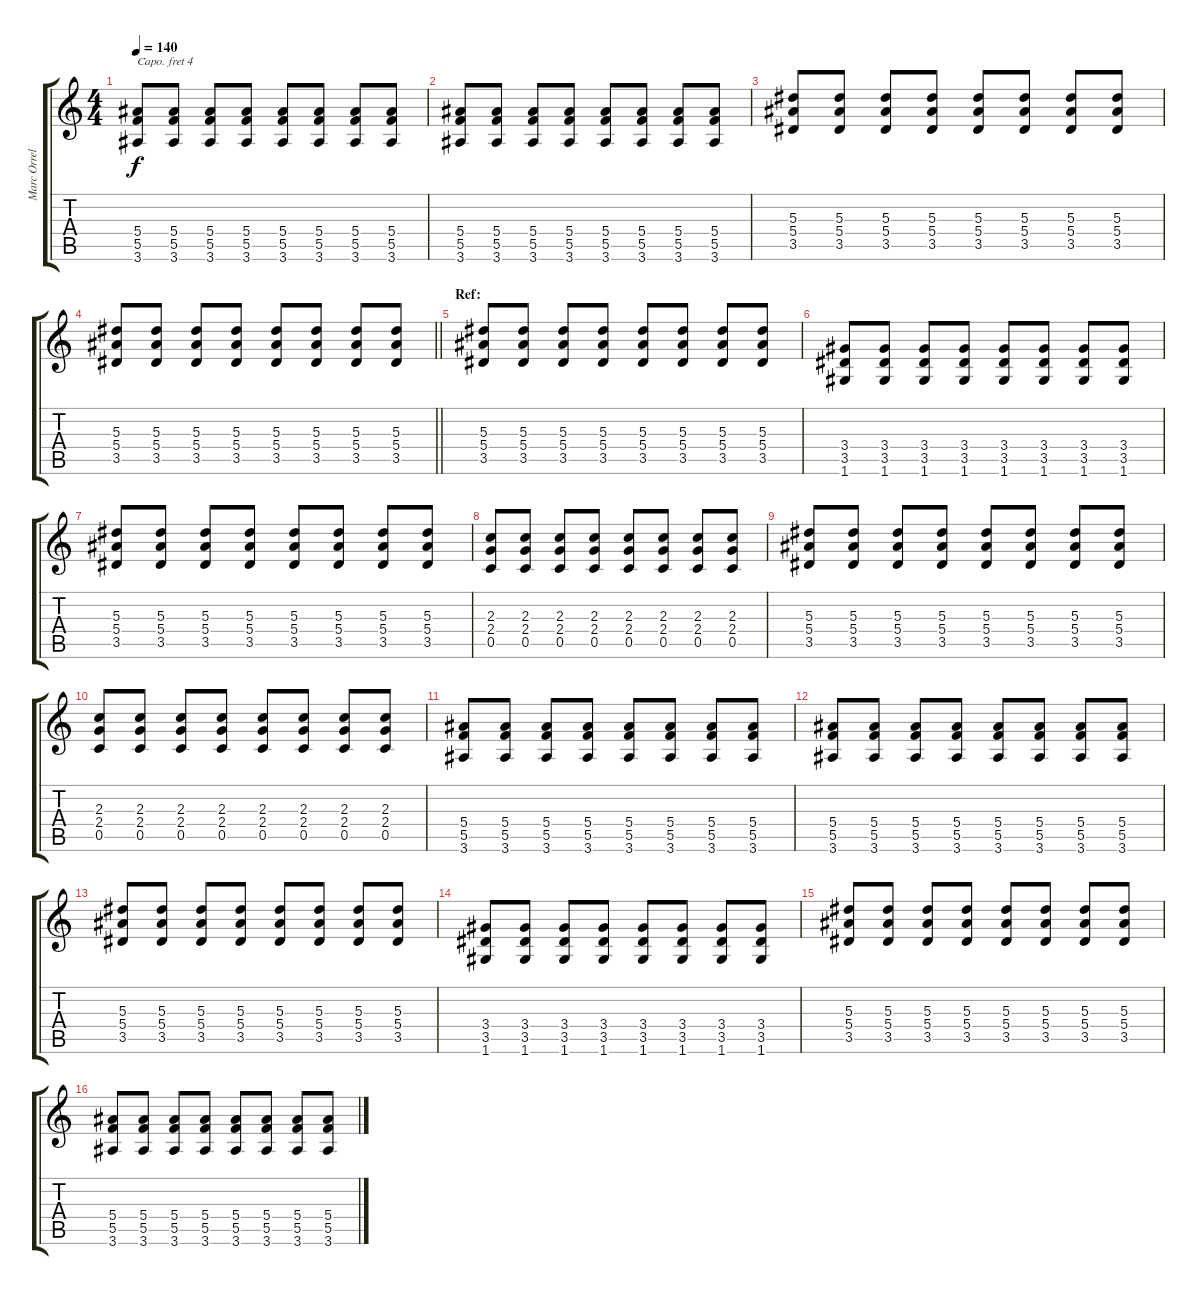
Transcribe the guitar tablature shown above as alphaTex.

\track ("Marc Orrell" "Marc Orrel") {instrument overdrivenguitar}
\staff {score tabs}
\capo 4
\tuning (Eb4 Bb3 Gb3 Db3 Ab2 Eb2) {hide}
\ts (4 4)
\tempo 140
\clef g2
\ks c
(5.4 5.5 3.6).8{dy f} (5.4 5.5 3.6).8 (5.4 5.5 3.6).8 (5.4 5.5 3.6).8 (5.4 5.5 3.6).8 (5.4 5.5 3.6).8 (5.4 5.5 3.6).8 (5.4 5.5 3.6).8 |
(5.4 5.5 3.6).8 (5.4 5.5 3.6).8 (5.4 5.5 3.6).8 (5.4 5.5 3.6).8 (5.4 5.5 3.6).8 (5.4 5.5 3.6).8 (5.4 5.5 3.6).8 (5.4 5.5 3.6).8 |
(5.3 5.4 3.5).8 (5.3 5.4 3.5).8 (5.3 5.4 3.5).8 (5.3 5.4 3.5).8 (5.3 5.4 3.5).8 (5.3 5.4 3.5).8 (5.3 5.4 3.5).8 (5.3 5.4 3.5).8 |
\barLineRight lightlight
(5.3 5.4 3.5).8 (5.3 5.4 3.5).8 (5.3 5.4 3.5).8 (5.3 5.4 3.5).8 (5.3 5.4 3.5).8 (5.3 5.4 3.5).8 (5.3 5.4 3.5).8 (5.3 5.4 3.5).8 |
\section ("" "Ref:")
(5.3 5.4 3.5).8{volume 13 instrument overdrivenguitar} (5.3 5.4 3.5).8 (5.3 5.4 3.5).8 (5.3 5.4 3.5).8 (5.3 5.4 3.5).8 (5.3 5.4 3.5).8 (5.3 5.4 3.5).8 (5.3 5.4 3.5).8 |
(3.4 3.5 1.6).8 (3.4 3.5 1.6).8 (3.4 3.5 1.6).8 (3.4 3.5 1.6).8 (3.4 3.5 1.6).8 (3.4 3.5 1.6).8 (3.4 3.5 1.6).8 (3.4 3.5 1.6).8 |
(5.3 5.4 3.5).8 (5.3 5.4 3.5).8 (5.3 5.4 3.5).8 (5.3 5.4 3.5).8 (5.3 5.4 3.5).8 (5.3 5.4 3.5).8 (5.3 5.4 3.5).8 (5.3 5.4 3.5).8 |
(2.3 2.4 0.5).8 (2.3 2.4 0.5).8 (2.3 2.4 0.5).8 (2.3 2.4 0.5).8 (2.3 2.4 0.5).8 (2.3 2.4 0.5).8 (2.3 2.4 0.5).8 (2.3 2.4 0.5).8 |
(5.3 5.4 3.5).8 (5.3 5.4 3.5).8 (5.3 5.4 3.5).8 (5.3 5.4 3.5).8 (5.3 5.4 3.5).8 (5.3 5.4 3.5).8 (5.3 5.4 3.5).8 (5.3 5.4 3.5).8 |
(2.3 2.4 0.5).8 (2.3 2.4 0.5).8 (2.3 2.4 0.5).8 (2.3 2.4 0.5).8 (2.3 2.4 0.5).8 (2.3 2.4 0.5).8 (2.3 2.4 0.5).8 (2.3 2.4 0.5).8 |
(5.4 5.5 3.6).8 (5.4 5.5 3.6).8 (5.4 5.5 3.6).8 (5.4 5.5 3.6).8 (5.4 5.5 3.6).8 (5.4 5.5 3.6).8 (5.4 5.5 3.6).8 (5.4 5.5 3.6).8 |
(5.4 5.5 3.6).8 (5.4 5.5 3.6).8 (5.4 5.5 3.6).8 (5.4 5.5 3.6).8 (5.4 5.5 3.6).8 (5.4 5.5 3.6).8 (5.4 5.5 3.6).8 (5.4 5.5 3.6).8 |
(5.3 5.4 3.5).8{volume 13 instrument overdrivenguitar} (5.3 5.4 3.5).8 (5.3 5.4 3.5).8 (5.3 5.4 3.5).8 (5.3 5.4 3.5).8 (5.3 5.4 3.5).8 (5.3 5.4 3.5).8 (5.3 5.4 3.5).8 |
(3.4 3.5 1.6).8 (3.4 3.5 1.6).8 (3.4 3.5 1.6).8 (3.4 3.5 1.6).8 (3.4 3.5 1.6).8 (3.4 3.5 1.6).8 (3.4 3.5 1.6).8 (3.4 3.5 1.6).8 |
(5.3 5.4 3.5).8{volume 13 instrument overdrivenguitar} (5.3 5.4 3.5).8 (5.3 5.4 3.5).8 (5.3 5.4 3.5).8 (5.3 5.4 3.5).8 (5.3 5.4 3.5).8 (5.3 5.4 3.5).8 (5.3 5.4 3.5).8 |
(5.4 5.5 3.6).8 (5.4 5.5 3.6).8 (5.4 5.5 3.6).8 (5.4 5.5 3.6).8 (5.4 5.5 3.6).8 (5.4 5.5 3.6).8 (5.4 5.5 3.6).8 (5.4 5.5 3.6).8
